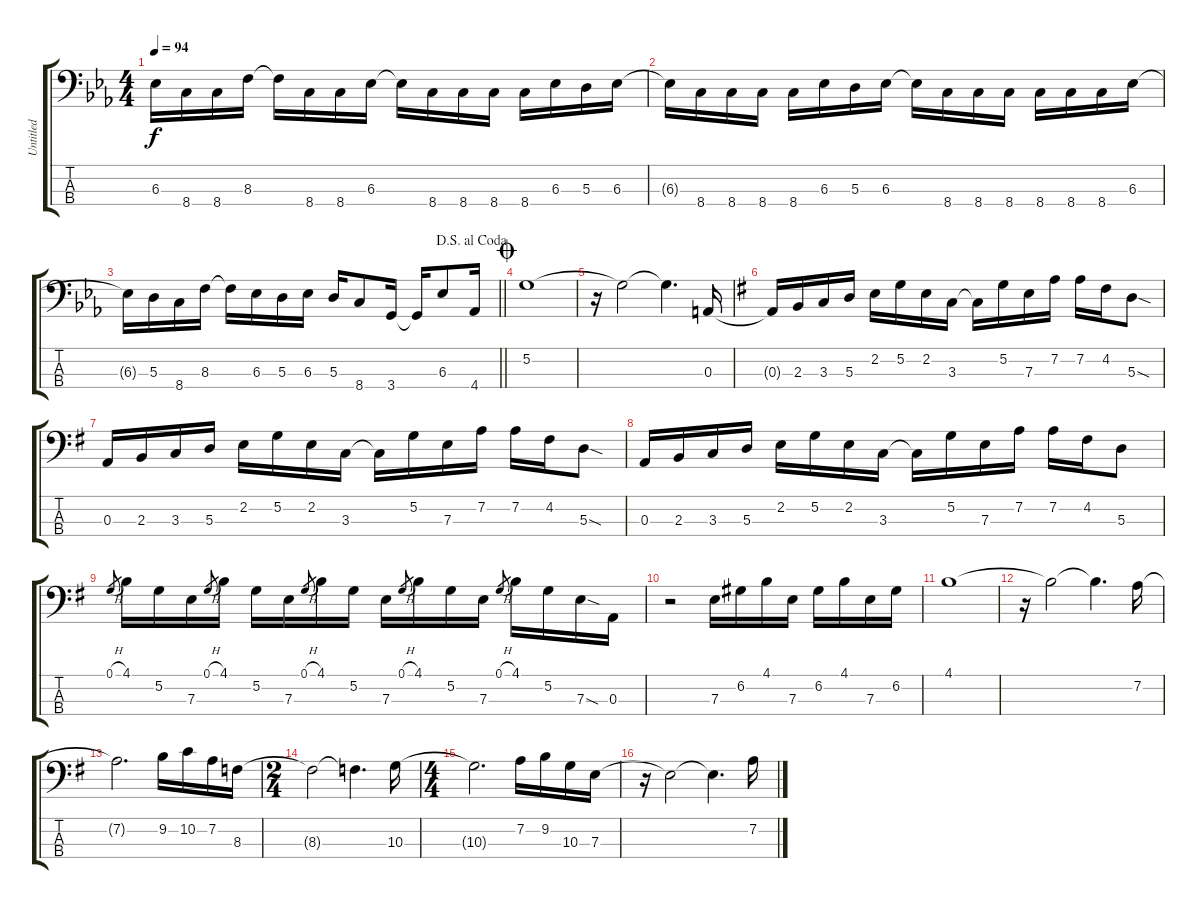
\track ("Untitled" "Untitled") {instrument electricbassfinger}
\staff {score tabs}
\tuning (G2 D2 A1 E1) {hide}
\ts (4 4)
\tempo 94
\clef f4
\ks eb
6.3{t}.16{dy f} 8.4.16 8.4.16 8.3.16 8.3{t}.16 8.4.16 8.4.16 6.3.16 6.3{t}.16 8.4.16 8.4.16 8.4.16 8.4.16 6.3.16 5.3.16 6.3.16 |
6.3{t}.16 8.4.16 8.4.16 8.4.16 8.4.16 6.3.16 5.3.16 6.3.16 6.3{t}.16 8.4.16 8.4.16 8.4.16 8.4.16 8.4.16 8.4.16 6.3.16 |
\jump dalsegnoalcoda
\barLineRight lightlight
6.3{t}.16 5.3.16 8.4.16 8.3.16 8.3{t}.16 6.3.16 5.3.16 6.3.16 5.3.16 8.4.8 3.4.16 3.4{t}.16 6.3.8 4.4.16 |
\jump coda
5.2.1 |
r.16 5.2{t}.2 5.2{t}.4{d} 0.3.16 |
\ks g
0.3{t}.16 2.3.16 3.3.16 5.3.16 2.2.16 5.2.16 2.2.16 3.3.16 3.3{t}.16 5.2.16 7.3.16 7.2.16 7.2.16 4.2.16 5.3{sod}.8 |
0.3.16 2.3.16 3.3.16 5.3.16 2.2.16 5.2.16 2.2.16 3.3.16 3.3{t}.16 5.2.16 7.3.16 7.2.16 7.2.16 4.2.16 5.3{sod}.8 |
0.3.16 2.3.16 3.3.16 5.3.16 2.2.16 5.2.16 2.2.16 3.3.16 3.3{t}.16 5.2.16 7.3.16 7.2.16 7.2.16 4.2.16 5.3.8 |
0.1{h}.8{gr} 4.1.16 5.2.16 7.3.16 0.1{h}.8{gr} 4.1.16 5.2.16 7.3.16 0.1{h}.8{gr} 4.1.16 5.2.16 7.3.16 0.1{h}.8{gr} 4.1.16 5.2.16 7.3.16 0.1{h}.8{gr} 4.1.16 5.2.16 7.3{sod}.16 0.3.16 |
r.2 7.3.16 6.2.16 4.1.16 7.3.16 6.2.16 4.1.16 7.3.16 6.2.16 |
4.1.1 |
r.16 4.1{t}.2 4.1{t}.4{d} 7.2.16 |
7.2{t}.2{d} 9.2.16 10.2.16 7.2.16 8.3.16 |
\ts (2 4)
8.3{t}.2 8.3{t}.4{d} 10.3.16 |
\ts (4 4)
10.3{t}.2{d} 7.2.16 9.2.16 10.3.16 7.3.16 |
r.16 7.3{t}.2 7.3{t}.4{d} 7.2.16
